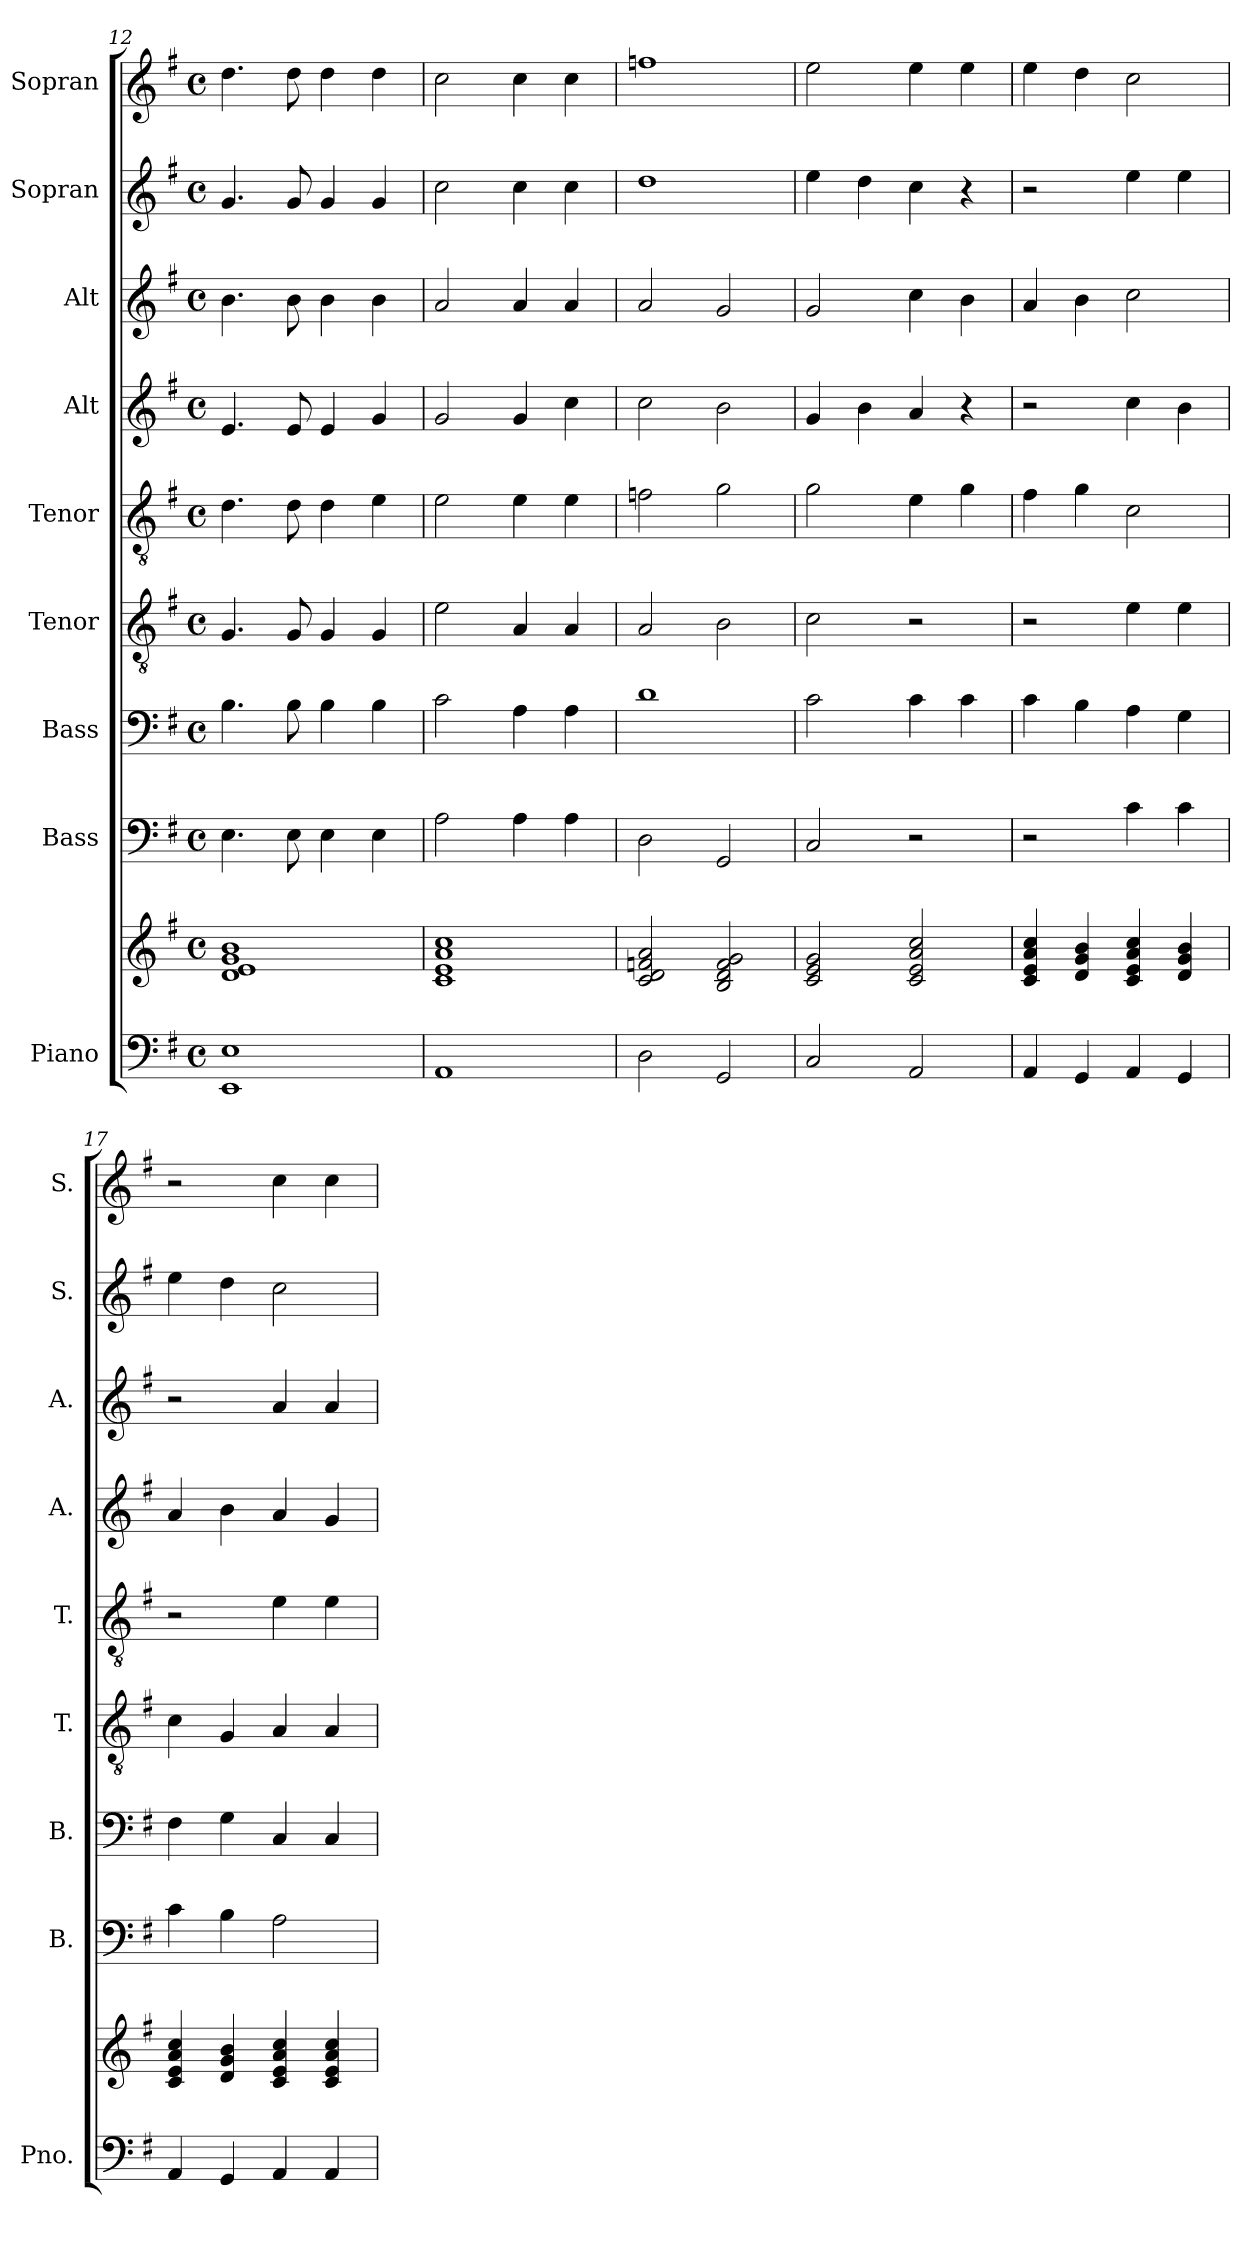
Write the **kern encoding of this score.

**kern	**kern	**kern	**kern	**kern	**kern	**kern	**kern	**kern	**kern
*part9	*part9	*part8	*part7	*part6	*part5	*part4	*part3	*part2	*part1
*staff10	*staff9	*staff8	*staff7	*staff6	*staff5	*staff4	*staff3	*staff2	*staff1
*I"Piano	*	*I"Bass	*I"Bass	*I"Tenor	*I"Tenor	*I"Alt	*I"Alt	*I"Sopran	*I"Sopran
*I'Pno.	*	*I'B.	*I'B.	*I'T.	*I'T.	*I'A.	*I'A.	*I'S.	*I'S.
*clefF4	*clefG2	*clefF4	*clefF4	*clefGv2	*clefGv2	*clefG2	*clefG2	*clefG2	*clefG2
*k[f#]	*k[f#]	*k[f#]	*k[f#]	*k[f#]	*k[f#]	*k[f#]	*k[f#]	*k[f#]	*k[f#]
*M4/4	*M4/4	*M4/4	*M4/4	*M4/4	*M4/4	*M4/4	*M4/4	*M4/4	*M4/4
*met(c)	*met(c)	*met(c)	*met(c)	*met(c)	*met(c)	*met(c)	*met(c)	*met(c)	*met(c)
=12	=12	=12	=12	=12	=12	=12	=12	=12	=12
1EE 1E	1d 1e 1g 1b	4.E\	4.B\	4.G/	4.d\	4.e/	4.b\	4.g/	4.dd\
.	.	8E\	8B\	8G/	8d\	8e/	8b\	8g/	8dd\
.	.	4E\	4B\	4G/	4d\	4e/	4b\	4g/	4dd\
.	.	4E\	4B\	4G/	4e\	4g/	4b\	4g/	4dd\
=13	=13	=13	=13	=13	=13	=13	=13	=13	=13
1AA	1c 1e 1a 1cc	2A\	2c\	2e\	2e\	2g/	2a/	2cc\	2cc\
.	.	4A\	4A\	4A/	4e\	4g/	4a/	4cc\	4cc\
.	.	4A\	4A\	4A/	4e\	4cc\	4a/	4cc\	4cc\
=14	=14	=14	=14	=14	=14	=14	=14	=14	=14
2D\	2c/ 2d/ 2fn/ 2a/	2D\	1d	2A/	2fn\	2cc\	2a/	1dd	1ffn
2GG/	2B/ 2d/ 2f/ 2g/	2GG/	.	2B\	2g\	2b\	2g/	.	.
!!LO:PB:g=z
=15	=15	=15	=15	=15	=15	=15	=15	=15	=15
2C/	2c/ 2e/ 2g/	2C/	2c\	2c\	2g\	4g/	2g/	4ee\	2ee\
.	.	.	.	.	.	4b\	.	4dd\	.
2AA/	2c/ 2e/ 2a/ 2cc/	2r	4c\	2r	4e\	4a/	4cc\	4cc\	4ee\
.	.	.	4c\	.	4g\	4r	4b\	4r	4ee\
=16	=16	=16	=16	=16	=16	=16	=16	=16	=16
4AA/	4c/ 4e/ 4a/ 4cc/	2r	4c\	2r	4f#\	2r	4a/	2r	4ee\
4GG/	4d/ 4g/ 4b/	.	4B\	.	4g\	.	4b\	.	4dd\
4AA/	4c/ 4e/ 4a/ 4cc/	4c\	4A\	4e\	2c\	4cc\	2cc\	4ee\	2cc\
4GG/	4d/ 4g/ 4b/	4c\	4G\	4e\	.	4b\	.	4ee\	.
=17	=17	=17	=17	=17	=17	=17	=17	=17	=17
4AA/	4c/ 4e/ 4a/ 4cc/	4c\	4F#\	4c\	2r	4a/	2r	4ee\	2r
4GG/	4d/ 4g/ 4b/	4B\	4G\	4G/	.	4b\	.	4dd\	.
4AA/	4c/ 4e/ 4a/ 4cc/	2A\	4C/	4A/	4e\	4a/	4a/	2cc\	4cc\
4AA/	4c/ 4e/ 4a/ 4cc/	.	4C/	4A/	4e\	4g/	4a/	.	4cc\
=	=	=	=	=	=	=	=	=	=
*-	*-	*-	*-	*-	*-	*-	*-	*-	*-
